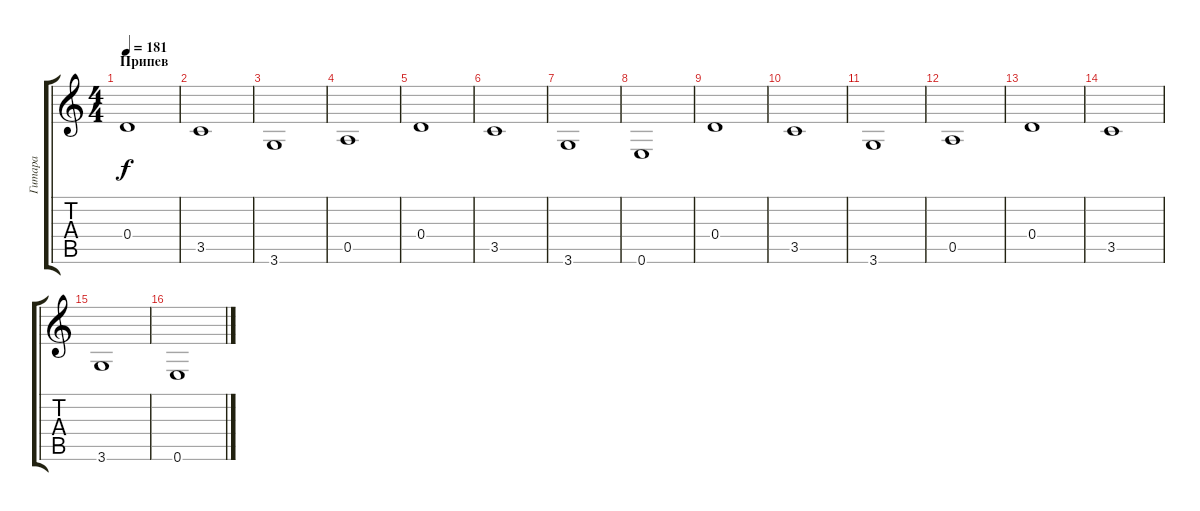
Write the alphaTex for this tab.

\track ("Гитара" "Гитара") {instrument acousticguitarnylon}
\staff {score tabs}
\tuning (E4 B3 G3 D3 A2 E2) {hide}
\ts (4 4)
\section ("" "Припев")
\tempo 181
\clef g2
\ks c
0.4.1{dy f} |
3.5.1 |
3.6.1 |
0.5.1 |
0.4.1 |
3.5.1 |
3.6.1 |
0.6.1 |
0.4.1 |
3.5.1 |
3.6.1 |
0.5.1 |
0.4.1 |
3.5.1 |
3.6.1 |
0.6.1
